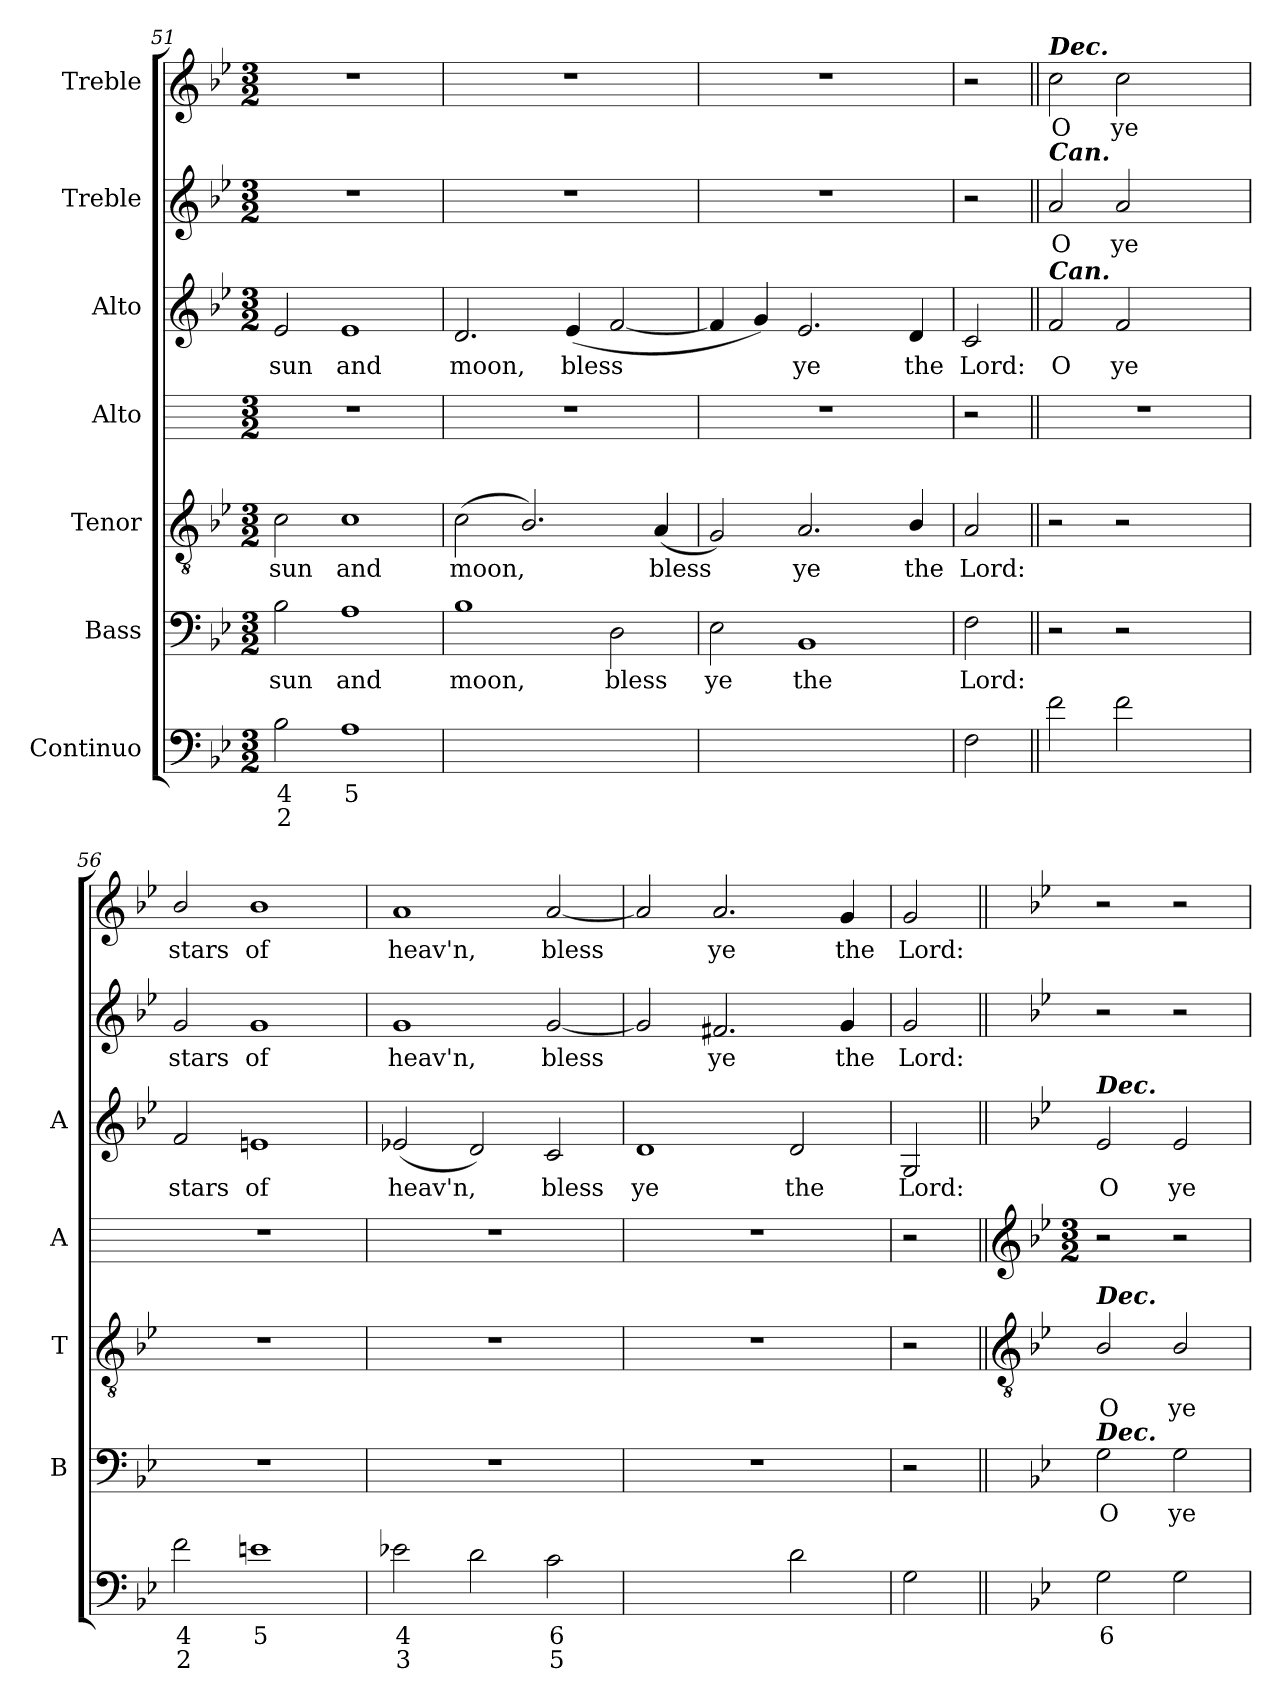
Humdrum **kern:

**kern	**text	**text	**kern	**text	**kern	**text	**kern	**kern	**text	**kern	**text	**kern	**text
*part7	*part7	*part7	*part6	*part6	*part5	*part5	*part4	*part3	*part3	*part2	*part2	*part1	*part1
*staff7	*staff7	*staff7	*staff6	*staff6	*staff5	*staff5	*staff4	*staff3	*staff3	*staff2	*staff2	*staff1	*staff1
*I"Continuo	*	*	*I"Bass	*	*I"Tenor	*	*I"Alto	*I"Alto	*	*I"Treble	*	*I"Treble	*
*	*	*	*I'B	*	*I'T	*	*I'A	*I'A	*	*	*	*	*
*clefF4	*	*	*clefF4	*	*clefGv2	*	*	*clefG2	*	*clefG2	*	*clefG2	*
*k[b-e-]	*	*	*k[b-e-]	*	*k[b-e-]	*	*	*k[b-e-]	*	*k[b-e-]	*	*k[b-e-]	*
*B-:	*	*	*B-:	*	*B-:	*	*	*B-:	*	*B-:	*	*B-:	*
*M3/2	*	*	*M3/2	*	*M3/2	*	*M3/2	*M3/2	*	*M3/2	*	*M3/2	*
=51	=51	=51	=51	=51	=51	=51	=51	=51	=51	=51	=51	=51	=51
!	!LO:LY:b	!LO:LY:b	!	!LO:LY:b	!	!LO:LY:b	!	!	!LO:LY:b	!LO:N:vis=1	!	!LO:N:vis=1	!
2B-	4	2	2B-	sun	2c	sun	1.r	2e-	sun	1.r	.	1.r	.
!	!LO:LY:b	!	!	!LO:LY:b	!	!LO:LY:b	!	!	!LO:LY:b	!	!	!	!
1A	5	.	1A	and	1c	and	.	1e-	and	.	.	.	.
=52	=52	=52	=52	=52	=52	=52	=52	=52	=52	=52	=52	=52	=52
!	!LO:LY:b	!	!	!LO:LY:b	!	!LO:LY:b	!	!	!LO:LY:b	!LO:N:vis=1	!	!LO:N:vis=1	!
[2B-yy	9	.	1B-	moon,	(<2c	moon,	1.r	2.d	moon,	1.r	.	1.r	.
!	!LO:LY:b	!	!	!	!	!	!	!	!	!	!	!	!
2B-yy]	8	.	.	.	2.B-/)	.	.	.	.	.	.	.	.
!	!	!	!	!	!	!	!	!	!LO:LY:b	!	!	!	!
.	.	.	.	.	.	.	.	(<4e-	bless	.	.	.	.
!	!LO:LY:b	!	!	!LO:LY:b	!	!	!	!	!	!	!	!	!
[4Dyy	6	.	2D	bless	.	.	.	[2f	.	.	.	.	.
!	!LO:LY:b	!	!	!	!	!LO:LY:b	!	!	!	!	!	!	!
4Dyy]	5	.	.	.	(<4A	bless	.	.	.	.	.	.	.
=53	=53	=53	=53	=53	=53	=53	=53	=53	=53	=53	=53	=53	=53
!	!LO:LY:b	!	!	!LO:LY:b	!	!	!	!	!	!LO:N:vis=1	!	!LO:N:vis=1	!
[4E-yy	9	.	2E-	ye	2G)	.	1.r	4f]	.	1.r	.	1.r	.
!	!LO:LY:b	!	!	!	!	!	!	!	!	!	!	!	!
4E-yy]	8	.	.	.	.	.	.	4g)	.	.	.	.	.
!	!LO:LY:b	!LO:LY:b	!	!LO:LY:b	!	!LO:LY:b	!	!	!LO:LY:b	!	!	!	!
[2BB-yy	7	4	1BB-	the	2.A	ye	.	2.e-	ye	.	.	.	.
!	!LO:LY:b	!LO:LY:b	!	!	!	!	!	!	!	!	!	!	!
2BB-yy]	8	3	.	.	.	.	.	.	.	.	.	.	.
!	!	!	!	!	!	!LO:LY:b	!	!	!LO:LY:b	!	!	!	!
.	.	.	.	.	4B-/	the	.	4d	the	.	.	.	.
=54	=54	=54	=54	=54	=54	=54	=54	=54	=54	=54	=54	=54	=54
!	!	!	!	!LO:LY:b	!	!LO:LY:b	!	!	!LO:LY:b	!	!	!	!
2F	.	.	2F	Lord:	2A	Lord:	2r	2c	Lord:	2r	.	2r	.
=55||	=55||	=55||	=55||	=55||	=55||	=55||	=55||	=55||	=55||	=55||	=55||	=55||	=55||
!	!	!	!	!	!	!	!	!	!	!	!	!LO:TX:a:Bi:t=Dec.	!
!	!	!	!	!	!	!	!	!	!	!LO:TX:a:Bi:t=Can.	!	!	!
!	!	!	!	!	!	!	!	!LO:TX:a:Bi:t=Can.	!	!	!	!	!
!	!	!	!	!	!	!	!	!	!LO:LY:b	!	!LO:LY:b	!	!LO:LY:b
2f	.	.	2r	.	2r	.	1.r	2f	O	2a	O	2cc	O
!	!	!	!	!	!	!	!	!	!LO:LY:b	!	!LO:LY:b	!	!LO:LY:b
2f	.	.	2r	.	2r	.	.	2f	ye	2a	ye	2cc	ye
2ryy	.	.	2ryy	.	2ryy	.	.	2ryy	.	2ryy	.	2ryy	.
=56	=56	=56	=56	=56	=56	=56	=56	=56	=56	=56	=56	=56	=56
!	!LO:LY:b	!LO:LY:b	!LO:N:vis=1	!	!LO:N:vis=1	!	!	!	!LO:LY:b	!	!LO:LY:b	!	!LO:LY:b
2f	4	2	1.r	.	1.r	.	1.r	2f	stars	2g	stars	2b-/	stars
!	!LO:LY:b	!	!	!	!	!	!	!	!LO:LY:b	!	!LO:LY:b	!	!LO:LY:b
1en	5	.	.	.	.	.	.	1en	of	1g	of	1b-	of
=57	=57	=57	=57	=57	=57	=57	=57	=57	=57	=57	=57	=57	=57
!	!LO:LY:b	!LO:LY:b	!LO:N:vis=1	!	!LO:N:vis=1	!	!	!	!LO:LY:b	!	!LO:LY:b	!	!LO:LY:b
2e-X	4	3	1.r	.	1.r	.	1.r	(<2e-X	heav'n,	1g	heav'n,	1a	heav'n,
2d	.	.	.	.	.	.	.	2d)	.	.	.	.	.
!	!LO:LY:b	!LO:LY:b	!	!	!	!	!	!	!LO:LY:b	!	!LO:LY:b	!	!LO:LY:b
2c	6	5	.	.	.	.	.	2c	bless	[2g	bless	[2a	bless
=58	=58	=58	=58	=58	=58	=58	=58	=58	=58	=58	=58	=58	=58
!	!LO:LY:b	!LO:LY:b	!LO:N:vis=1	!	!LO:N:vis=1	!	!	!	!LO:LY:b	!	!	!	!
[2dyy	5	4	1.r	.	1.r	.	1.r	1d	ye	2g]	.	2a]	.
!	!	!LO:LY:b	!	!	!	!	!	!	!	!	!LO:LY:b	!	!LO:LY:b
2dyy]	.	3	.	.	.	.	.	.	.	2.f#X	ye	2.a	ye
!	!	!	!	!	!	!	!	!	!LO:LY:b	!	!	!	!
2d	.	.	.	.	.	.	.	2d	the	.	.	.	.
!	!	!	!	!	!	!	!	!	!	!	!LO:LY:b	!	!LO:LY:b
.	.	.	.	.	.	.	.	.	.	4g	the	4g	the
=59	=59	=59	=59	=59	=59	=59	=59	=59	=59	=59	=59	=59	=59
!	!	!	!	!	!	!	!	!	!LO:LY:b	!	!LO:LY:b	!	!LO:LY:b
2G	.	.	2r	.	2r	.	2r	2G	Lord:	2g	Lord:	2g	Lord:
!!LO:LB:g=z
=60||	=60||	=60||	=60||	=60||	=60||	=60||	=60||	=60||	=60||	=60||	=60||	=60||	=60||
*	*	*	*	*	*clefGv2	*	*clefG2	*	*	*	*	*	*
*	*	*	*	*	*	*	*k[b-e-]	*	*	*	*	*	*
*	*	*	*	*	*	*	*B-:	*	*	*	*	*	*
*	*	*	*	*	*	*	*M3/2	*	*	*	*	*	*
!	!	!	!	!	!	!	!	!LO:TX:a:Bi:t=Dec.	!	!	!	!	!
!	!	!	!	!	!LO:TX:a:Bi:t=Dec.	!	!	!	!	!	!	!	!
!	!	!	!LO:TX:a:Bi:t=Dec.	!	!	!	!	!	!	!	!	!	!
!	!LO:LY:b	!	!	!LO:LY:b	!	!LO:LY:b	!	!	!LO:LY:b	!	!	!	!
2G	6	.	2G	O	2B-/	O	2r	2e-	O	2r	.	2r	.
!	!	!	!	!LO:LY:b	!	!LO:LY:b	!	!	!LO:LY:b	!	!	!	!
2G	.	.	2G	ye	2B-/	ye	2r	2e-	ye	2r	.	2r	.
=	=	=	=	=	=	=	=	=	=	=	=	=	=
*-	*-	*-	*-	*-	*-	*-	*-	*-	*-	*-	*-	*-	*-
